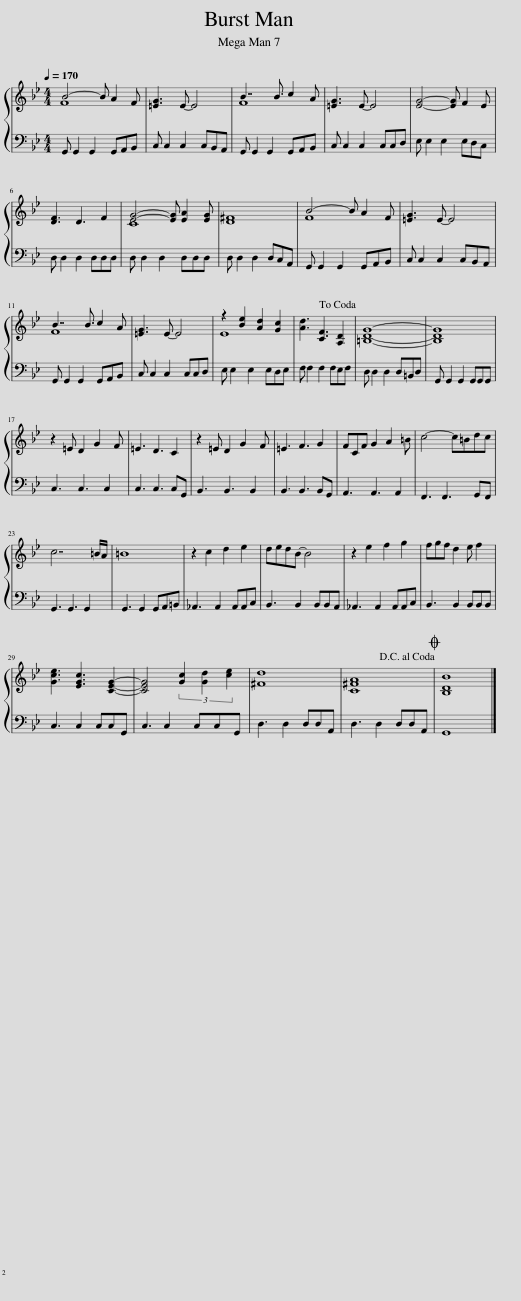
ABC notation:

X:1
%%score { ( 1 2 ) | 3 }
L:1/8
Q:1/4=170
M:4/4
I:linebreak $
K:Bb
V:1 treble
V:2 treble
V:3 bass
V:1
 B4- B A2 F | [=EG]3 E- E4 | B7/2 B3/2 c2 A | [=EG]3 E- E4 | [EG]4- [EG] F2 E |$ %5
 [DF]3 D3 F2 | [EG]4- [EG] [EA]2 [EG] | [D^F]8 | B4- B A2 F | [=EG]3 E- E4 |$ %10
 B7/2 B3/2 c2 A | [=EG]3 E- E4 | z2 [Be]2 [Ad]2 [Gc]2 | [Ad]3 [CF]3 [A,D]2!dacoda! | [=B,DG]8- | %15
 [B,DG]8 |$ z2 =E D2 G2 F | =E3 D3 C2 | z2 =E D2 G2 F | =E3 F3 G2 | %20
 FCF G2 A2 =B | c4- c=Bdc |$ c7 =B/A/ | =B8 | z2 c2 d2 e2 | %25
 dedB- B4 | z2 e2 f2 g2 | fgf d2 e f2 |$ [Gce]3 [EGc]3 [CEG]2- | [CEG]4 (3[Gc]2 [Gd]2 [ce]2 | %30
 [^Fd]8 | [C^FA]8!D.C.! |O [B,DB]8 |] %33
V:2
 F8 | x8 | F8 | x8 | x8 |$ %5
 x8 | C8 | x8 | F8 | x8 |$ %10
 F8 | x8 | E8 | x8 | x8 | %15
 x8 |$ x8 | x8 | x8 | x8 | %20
 x8 | x8 |$ x8 | x8 | x8 | %25
 x8 | x8 | x8 |$ x8 | x8 | %30
 x8 | x8 | x8 |] %33
V:3
 G,, G,,2 G,,2 G,,A,,B,, | C, C,2 C,2 C,B,,A,, | G,, G,,2 G,,2 G,,A,,B,, | C, C,2 C,2 C,C,D, | E, E,2 E,2 E,D,C, |$ %5
 D, D,2 D,2 D,D,D, | D, D,2 D,2 D,D,D, | D, D,2 D,2 D,C,A,, | G,, G,,2 G,,2 G,,A,,B,, | C, C,2 C,2 C,B,,A,, |$ %10
 G,, G,,2 G,,2 G,,A,,B,, | C, C,2 C,2 C,C,D, | E, E,2 E,2 E,D,E, | F, F,2 F,2 F,E,F, | D, D,2 D,2 D,=B,,D, | %15
 G,, G,,2 G,,2 G,,G,,G,, |$ C,3 C,3 C,2 | C,3 C,3 C,G,, | B,,3 B,,3 B,,2 | B,,3 B,,3 B,,G,, | %20
 A,,3 A,,3 A,,2 | F,,3 F,,3 G,,F,, |$ G,,3 G,,3 G,,2 | G,,3 G,,2 G,,A,,=B,, | _A,,3 A,,2 A,,A,,C, | %25
 B,,3 B,,2 B,,B,,A,, | _A,,3 A,,2 A,,A,,C, | B,,3 B,,2 B,,B,,B,, |$ C,3 C,2 C,C,G,, | C,3 C,2 C,C,G,, | %30
 D,3 D,2 D,D,A,, | D,3 D,2 D,D,A,, | G,,8 |] %33
